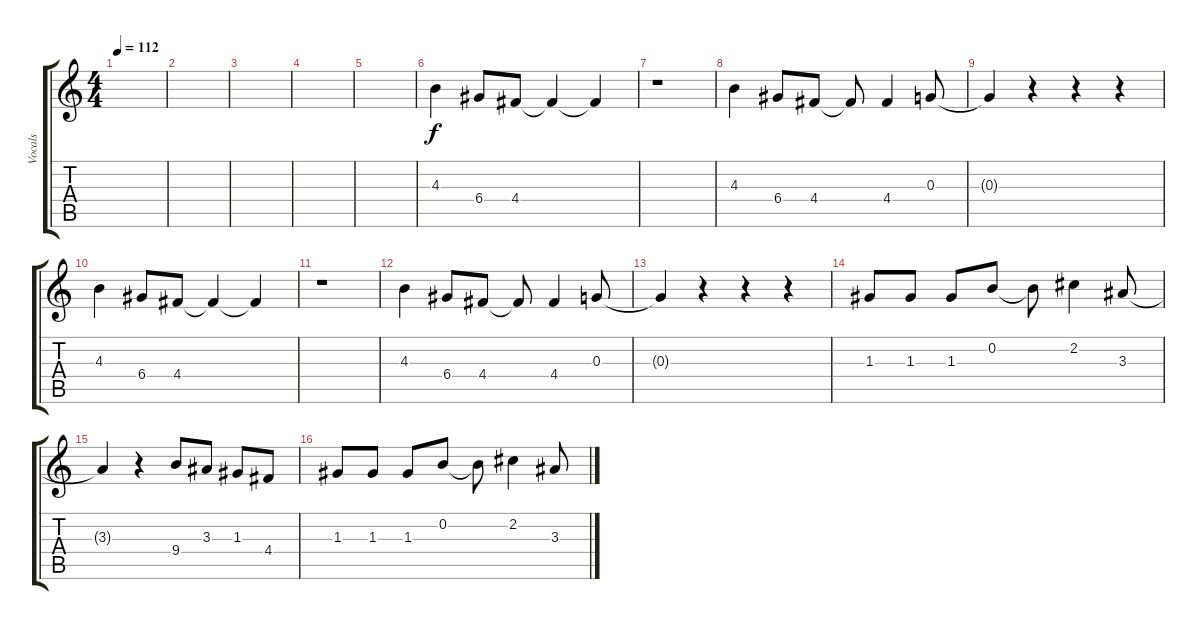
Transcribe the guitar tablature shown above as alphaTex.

\track ("Vocals" "Vocals") {instrument distortionguitar}
\staff {score tabs}
\tuning (E4 B3 G3 D3 A2 E2) {hide}
\ts (4 4)
\tempo 112
\clef g2
\ks c
|
|
|
|
|
4.3.4 6.4.8 4.4.8 4.4{t}.4 4.4{t}.4 |
r.1 |
4.3.4 6.4.8 4.4.8 4.4{t}.8 4.4.4 0.3.8 |
0.3{t}.4 r.4 r.4 r.4 |
4.3.4 6.4.8 4.4.8 4.4{t}.4 4.4{t}.4 |
r.1 |
4.3.4 6.4.8 4.4.8 4.4{t}.8 4.4.4 0.3.8 |
0.3{t}.4 r.4 r.4 r.4 |
1.3.8 1.3.8 1.3.8 0.2.8 0.2{t}.8 2.2.4 3.3.8 |
3.3{t}.4 r.4 9.4.8 3.3.8 1.3.8 4.4.8 |
1.3.8 1.3.8 1.3.8 0.2.8 0.2{t}.8 2.2.4 3.3.8
